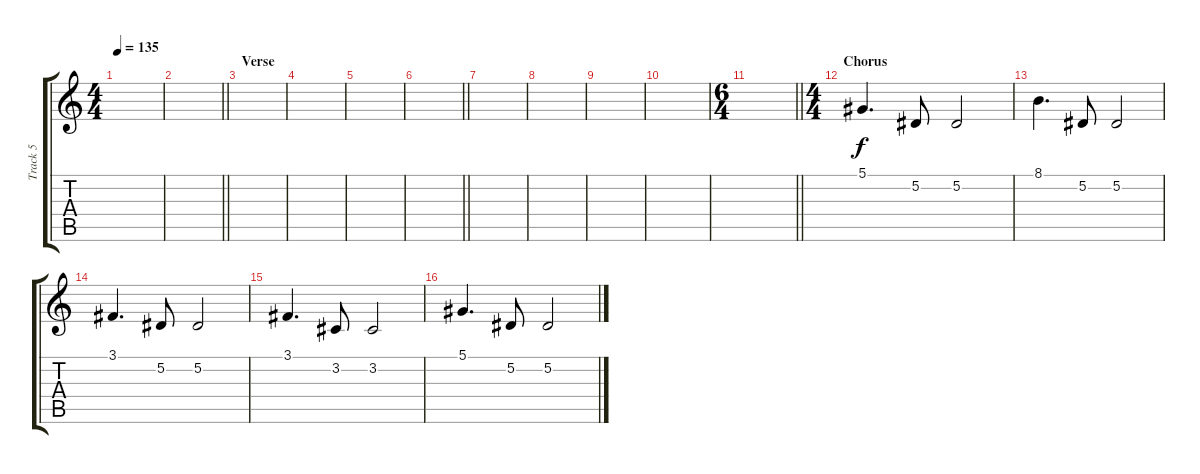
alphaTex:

\track ("Track 5" "Track 5") {instrument lead1square}
\staff {score tabs}
\tuning (Eb4 Bb3 Gb3 Db3 Ab2 Db2) {hide}
\ts (4 4)
\tempo 135
\clef g2
\ks c
|
\barLineRight lightlight
|
\section ("" "Verse")
|
|
|
\barLineRight lightlight
|
|
|
|
|
\ts (6 4)
\barLineRight lightlight
|
\ts (4 4)
\section ("" "Chorus")
5.1.4{d} 5.2.8 5.2.2 |
8.1.4{d} 5.2.8 5.2.2 |
3.1.4{d} 5.2.8 5.2.2 |
3.1.4{d} 3.2.8 3.2.2 |
5.1.4{d} 5.2.8 5.2.2
